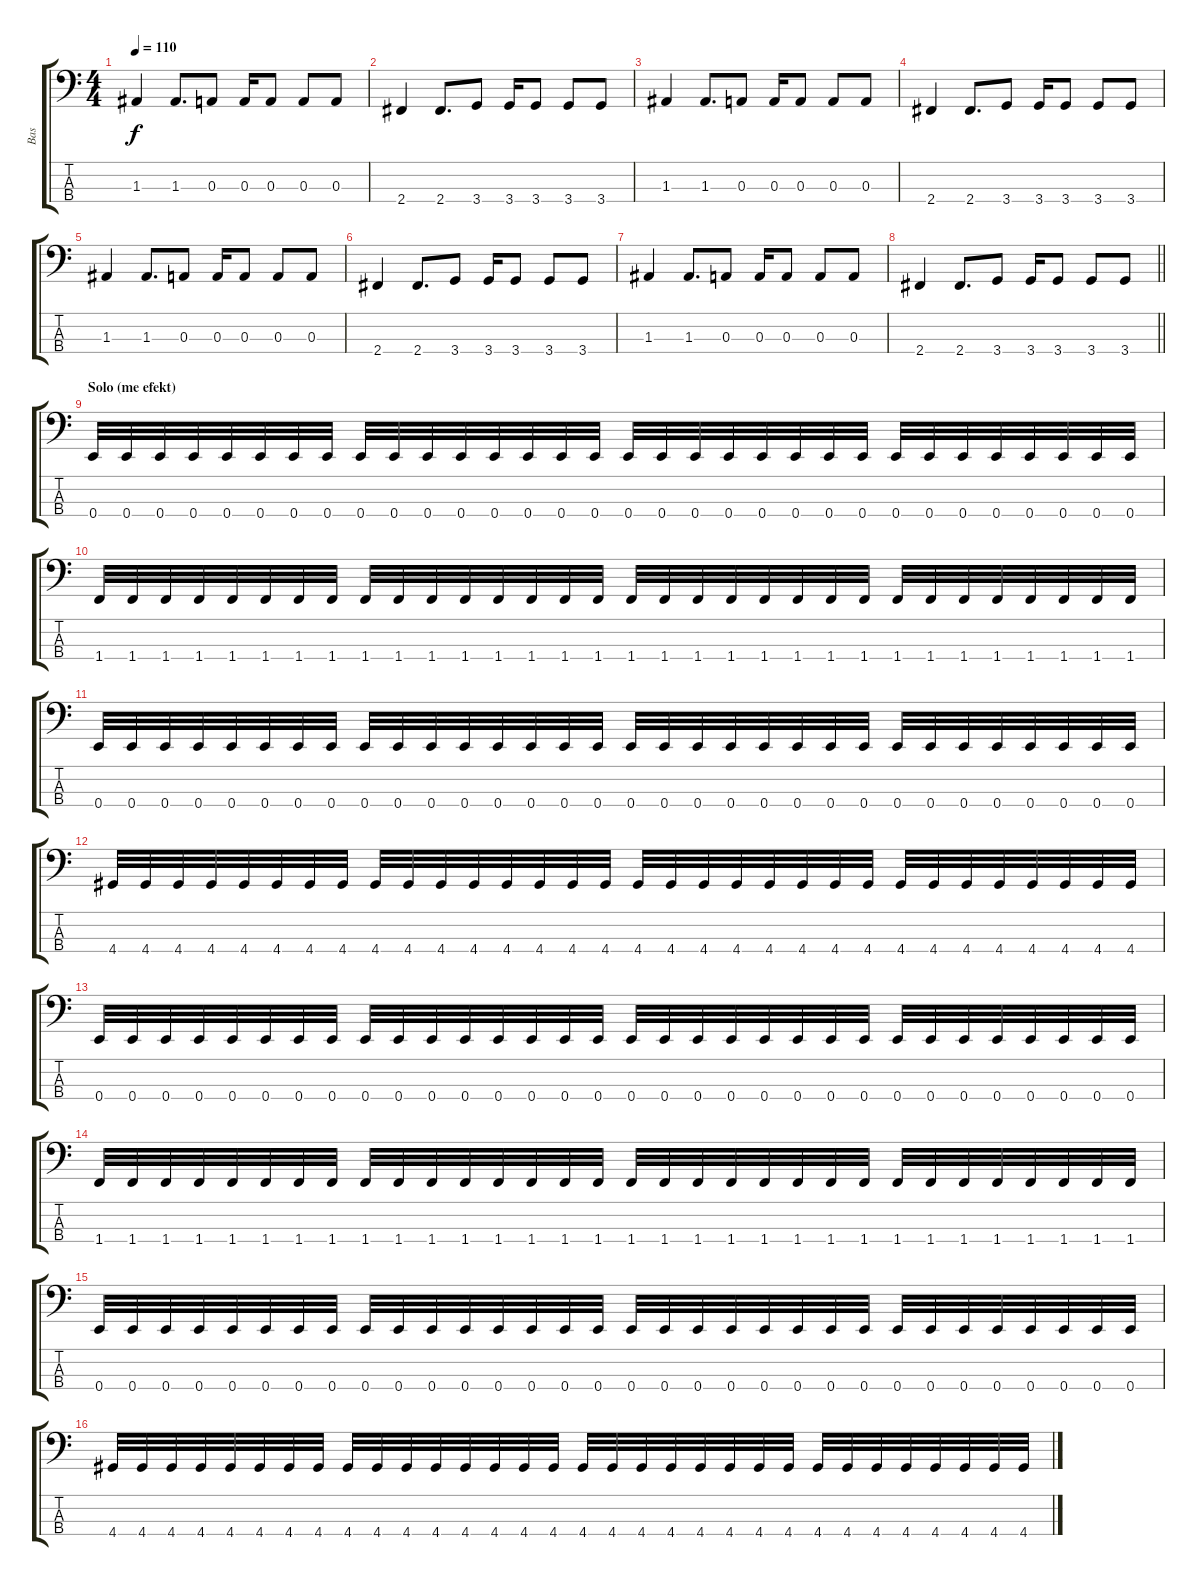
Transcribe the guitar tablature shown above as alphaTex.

\track ("Bas" "Bas") {instrument electricbasspick}
\staff {score tabs}
\tuning (G2 D2 A1 E1) {hide}
\ts (4 4)
\tempo 110
\clef f4
\ks c
1.3.4{dy f} 1.3.8{d} 0.3.8 0.3.16 0.3.8 0.3.8 0.3.8 |
2.4.4 2.4.8{d} 3.4.8 3.4.16 3.4.8 3.4.8 3.4.8 |
1.3.4 1.3.8{d} 0.3.8 0.3.16 0.3.8 0.3.8 0.3.8 |
2.4.4 2.4.8{d} 3.4.8 3.4.16 3.4.8 3.4.8 3.4.8 |
1.3.4 1.3.8{d} 0.3.8 0.3.16 0.3.8 0.3.8 0.3.8 |
2.4.4 2.4.8{d} 3.4.8 3.4.16 3.4.8 3.4.8 3.4.8 |
1.3.4 1.3.8{d} 0.3.8 0.3.16 0.3.8 0.3.8 0.3.8 |
\barLineRight lightlight
2.4.4 2.4.8{d} 3.4.8 3.4.16 3.4.8 3.4.8 3.4.8 |
\section ("" "Solo (me efekt)")
0.4.32 0.4.32 0.4.32 0.4.32 0.4.32 0.4.32 0.4.32 0.4.32 0.4.32 0.4.32 0.4.32 0.4.32 0.4.32 0.4.32 0.4.32 0.4.32 0.4.32 0.4.32 0.4.32 0.4.32 0.4.32 0.4.32 0.4.32 0.4.32 0.4.32 0.4.32 0.4.32 0.4.32 0.4.32 0.4.32 0.4.32 0.4.32 |
1.4.32 1.4.32 1.4.32 1.4.32 1.4.32 1.4.32 1.4.32 1.4.32 1.4.32 1.4.32 1.4.32 1.4.32 1.4.32 1.4.32 1.4.32 1.4.32 1.4.32 1.4.32 1.4.32 1.4.32 1.4.32 1.4.32 1.4.32 1.4.32 1.4.32 1.4.32 1.4.32 1.4.32 1.4.32 1.4.32 1.4.32 1.4.32 |
0.4.32 0.4.32 0.4.32 0.4.32 0.4.32 0.4.32 0.4.32 0.4.32 0.4.32 0.4.32 0.4.32 0.4.32 0.4.32 0.4.32 0.4.32 0.4.32 0.4.32 0.4.32 0.4.32 0.4.32 0.4.32 0.4.32 0.4.32 0.4.32 0.4.32 0.4.32 0.4.32 0.4.32 0.4.32 0.4.32 0.4.32 0.4.32 |
4.4.32 4.4.32 4.4.32 4.4.32 4.4.32 4.4.32 4.4.32 4.4.32 4.4.32 4.4.32 4.4.32 4.4.32 4.4.32 4.4.32 4.4.32 4.4.32 4.4.32 4.4.32 4.4.32 4.4.32 4.4.32 4.4.32 4.4.32 4.4.32 4.4.32 4.4.32 4.4.32 4.4.32 4.4.32 4.4.32 4.4.32 4.4.32 |
0.4.32 0.4.32 0.4.32 0.4.32 0.4.32 0.4.32 0.4.32 0.4.32 0.4.32 0.4.32 0.4.32 0.4.32 0.4.32 0.4.32 0.4.32 0.4.32 0.4.32 0.4.32 0.4.32 0.4.32 0.4.32 0.4.32 0.4.32 0.4.32 0.4.32 0.4.32 0.4.32 0.4.32 0.4.32 0.4.32 0.4.32 0.4.32 |
1.4.32 1.4.32 1.4.32 1.4.32 1.4.32 1.4.32 1.4.32 1.4.32 1.4.32 1.4.32 1.4.32 1.4.32 1.4.32 1.4.32 1.4.32 1.4.32 1.4.32 1.4.32 1.4.32 1.4.32 1.4.32 1.4.32 1.4.32 1.4.32 1.4.32 1.4.32 1.4.32 1.4.32 1.4.32 1.4.32 1.4.32 1.4.32 |
0.4.32 0.4.32 0.4.32 0.4.32 0.4.32 0.4.32 0.4.32 0.4.32 0.4.32 0.4.32 0.4.32 0.4.32 0.4.32 0.4.32 0.4.32 0.4.32 0.4.32 0.4.32 0.4.32 0.4.32 0.4.32 0.4.32 0.4.32 0.4.32 0.4.32 0.4.32 0.4.32 0.4.32 0.4.32 0.4.32 0.4.32 0.4.32 |
4.4.32 4.4.32 4.4.32 4.4.32 4.4.32 4.4.32 4.4.32 4.4.32 4.4.32 4.4.32 4.4.32 4.4.32 4.4.32 4.4.32 4.4.32 4.4.32 4.4.32 4.4.32 4.4.32 4.4.32 4.4.32 4.4.32 4.4.32 4.4.32 4.4.32 4.4.32 4.4.32 4.4.32 4.4.32 4.4.32 4.4.32 4.4.32
